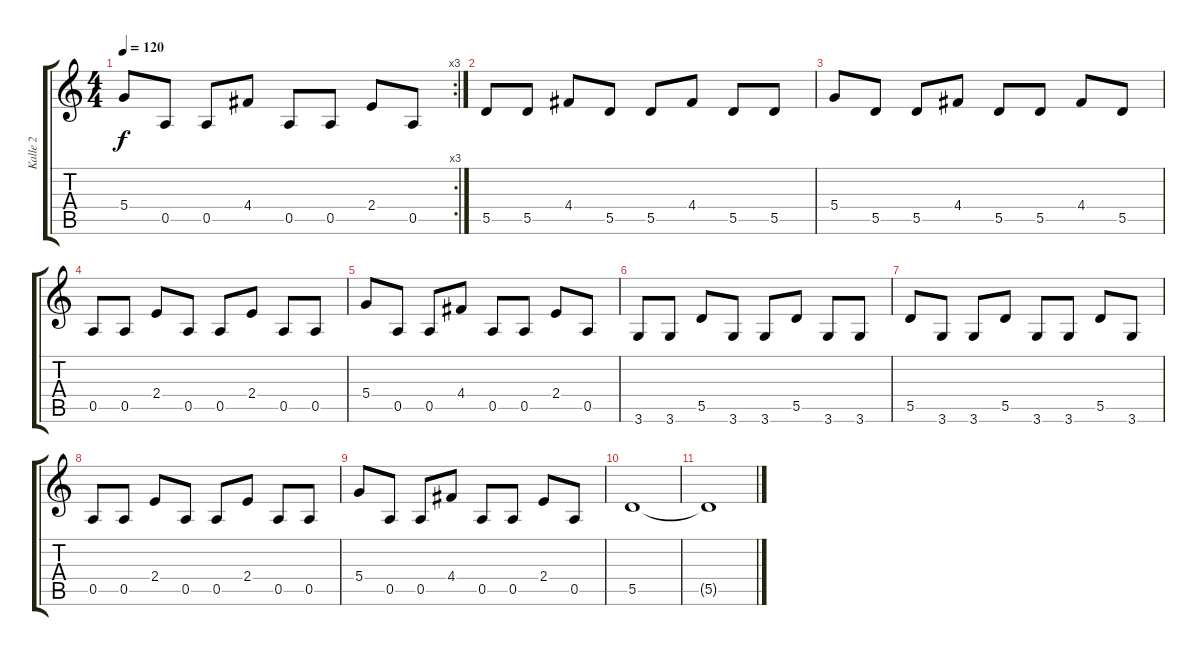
\track ("Kalle 2" "Kalle 2") {instrument overdrivenguitar}
\staff {score tabs}
\tuning (E4 B3 G3 D3 A2 E2) {hide}
\rc 3
\ts (4 4)
\tempo 120
\clef g2
\ks c
5.4.8{dy f} 0.5.8 0.5.8 4.4.8 0.5.8 0.5.8 2.4.8 0.5.8 |
5.5.8 5.5.8 4.4.8 5.5.8 5.5.8 4.4.8 5.5.8 5.5.8 |
5.4.8 5.5.8 5.5.8 4.4.8 5.5.8 5.5.8 4.4.8 5.5.8 |
0.5.8 0.5.8 2.4.8 0.5.8 0.5.8 2.4.8 0.5.8 0.5.8 |
5.4.8 0.5.8 0.5.8 4.4.8 0.5.8 0.5.8 2.4.8 0.5.8 |
3.6.8 3.6.8 5.5.8 3.6.8 3.6.8 5.5.8 3.6.8 3.6.8 |
5.5.8 3.6.8 3.6.8 5.5.8 3.6.8 3.6.8 5.5.8 3.6.8 |
0.5.8 0.5.8 2.4.8 0.5.8 0.5.8 2.4.8 0.5.8 0.5.8 |
5.4.8 0.5.8 0.5.8 4.4.8 0.5.8 0.5.8 2.4.8 0.5.8 |
5.5.1 |
5.5{t}.1
